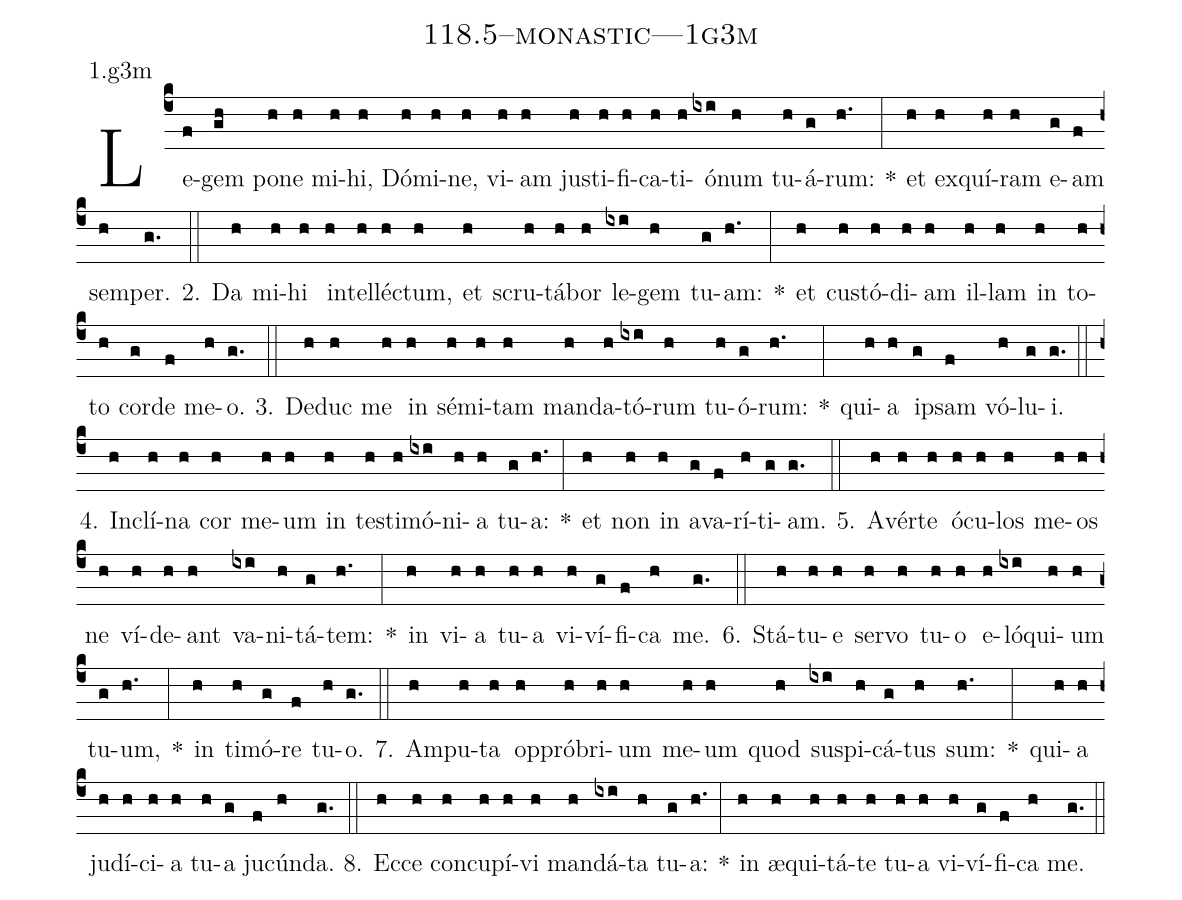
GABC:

name: 118.5--monastic---1g3m;
annotation: 1.g3m;
%%
(c4)Le(f)gem(gh) po(h)ne(h) mi(h)hi,(h) Dó(h)mi(h)ne,(h) vi(h)am(h) jus(h)ti(h)fi(h)ca(h)ti(h)ó(ixi)num(h) tu(h)á(g)rum:(h.) *(:) et(h) ex(h)quí(h)ram(h) e(g)am(f) sem(h)per.(g.) (::)
2. Da(h) mi(h)hi(h) in(h)tel(h)léc(h)tum,(h) et(h) scru(h)tá(h)bor(h) le(ixi)gem(h) tu(g)am:(h.) *(:) et(h) cus(h)tó(h)di(h)am(h) il(h)lam(h) in(h) to(h)to(h) cor(g)de(f) me(h)o.(g.) (::)
3. De(h)duc(h) me(h) in(h) sé(h)mi(h)tam(h) man(h)da(h)tó(ixi)rum(h) tu(h)ó(g)rum:(h.) *(:) qui(h)a(h) ip(g)sam(f) vó(h)lu(g)i.(g.) (::)
4. In(h)clí(h)na(h) cor(h) me(h)um(h) in(h) tes(h)ti(h)mó(ixi)ni(h)a(h) tu(g)a:(h.) *(:) et(h) non(h) in(h) a(g)va(f)rí(h)ti(g)am.(g.) (::)
5. A(h)vér(h)te(h) ó(h)cu(h)los(h) me(h)os(h) ne(h) ví(h)de(h)ant(h) va(ixi)ni(h)tá(g)tem:(h.) *(:) in(h) vi(h)a(h) tu(h)a(h) vi(h)ví(g)fi(f)ca(h) me.(g.) (::)
6. Stá(h)tu(h)e(h) ser(h)vo(h) tu(h)o(h) e(h)ló(ixi)qui(h)um(h) tu(g)um,(h.) *(:) in(h) ti(h)mó(g)re(f) tu(h)o.(g.) (::)
7. Am(h)pu(h)ta(h) op(h)pró(h)bri(h)um(h) me(h)um(h) quod(h) su(ixi)spi(h)cá(g)tus(h) sum:(h.) *(:) qui(h)a(h) ju(h)dí(h)ci(h)a(h) tu(h)a(g) ju(f)cún(h)da.(g.) (::)
8. Ec(h)ce(h) con(h)cu(h)pí(h)vi(h) man(h)dá(ixi)ta(h) tu(g)a:(h.) *(:) in(h) æ(h)qui(h)tá(h)te(h) tu(h)a(h) vi(h)ví(g)fi(f)ca(h) me.(g.) (::)
